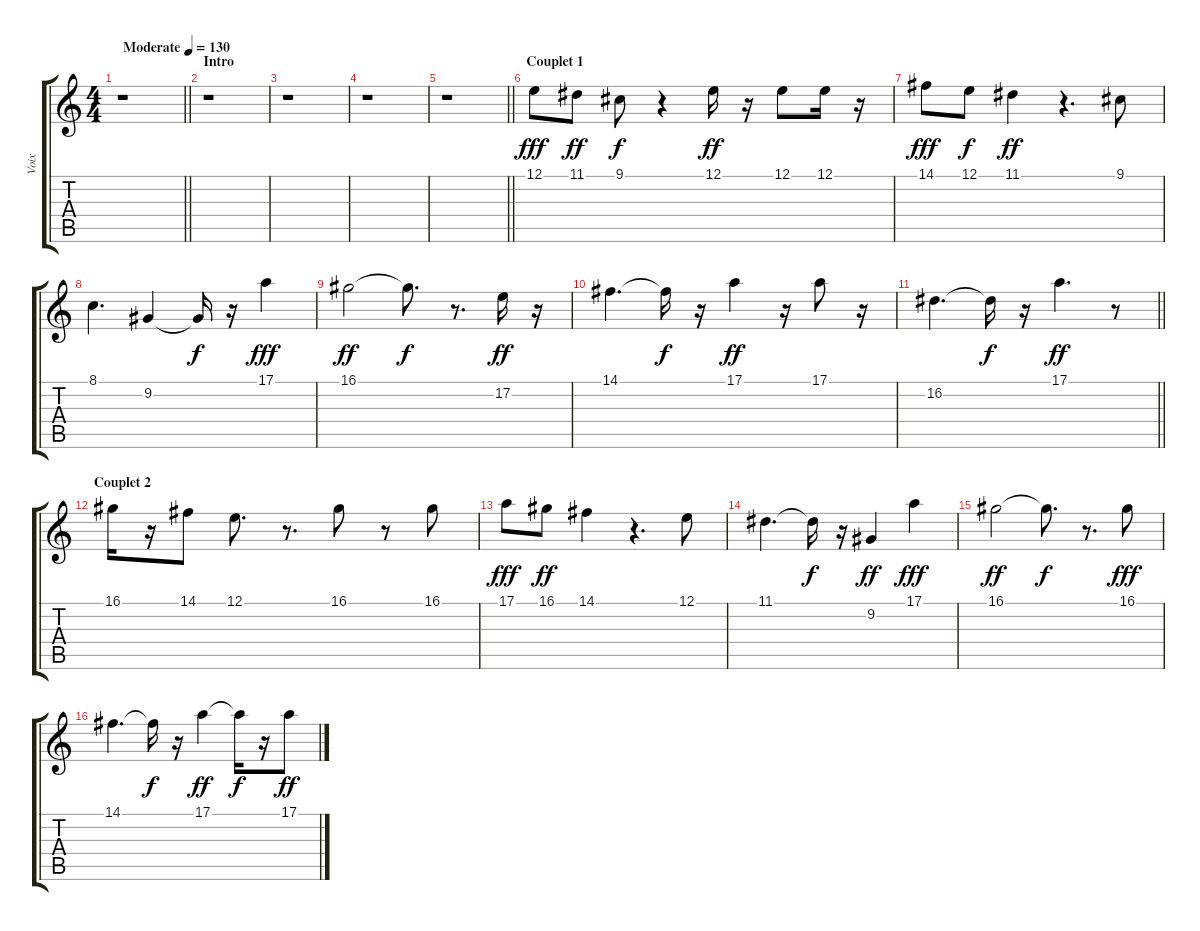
\track ("Voix" "Voix") {instrument flute}
\staff {score tabs}
\tuning (E4 B3 G3 D3 A2 E2) {hide}
\ts (4 4)
\tempo (130 "Moderate")
\clef g2
\barLineRight lightlight
\ks c
r.1{dy fff instrument flute} |
\section ("" "Intro")
r.1 |
r.1 |
r.1 |
\barLineRight lightlight
r.1 |
\section ("" "Couplet 1")
12.1.8 11.1.8{dy ff} 9.1.8{dy f} r.4 12.1.16{dy ff} r.16 12.1.8 12.1.16 r.16 |
14.1.8{dy fff} 12.1.8{dy f} 11.1.4{dy ff} r.4{d} 9.1.8 |
8.1.4{d} 9.2.4 9.2{t}.16{dy f} r.16 17.1.4{dy fff} |
16.1.2{dy ff} 16.1{t}.8{d dy f} r.8{d} 17.2.16{dy ff} r.16 |
14.1.4{d} 14.1{t}.16{dy f} r.16 17.1.4{dy ff} r.16 17.1.8 r.16 |
\barLineRight lightlight
16.2.4{d} 16.2{t}.16{dy f} r.16 17.1.4{d dy ff} r.8 |
\section ("" "Couplet 2")
16.1.16 r.16 14.1.8 12.1.8{d} r.8{d} 16.1.8 r.8 16.1.8 |
17.1.8{dy fff} 16.1.8{dy ff} 14.1.4 r.4{d} 12.1.8 |
11.1.4{d} 11.1{t}.16{dy f} r.16 9.2.4{dy ff} 17.1.4{dy fff} |
16.1.2{dy ff} 16.1{t}.8{d dy f} r.8{d} 16.1.8{dy fff} |
14.1.4{d} 14.1{t}.16{dy f} r.16 17.1.4{dy ff} 17.1{t}.16{dy f} r.16 17.1.8{dy ff}
